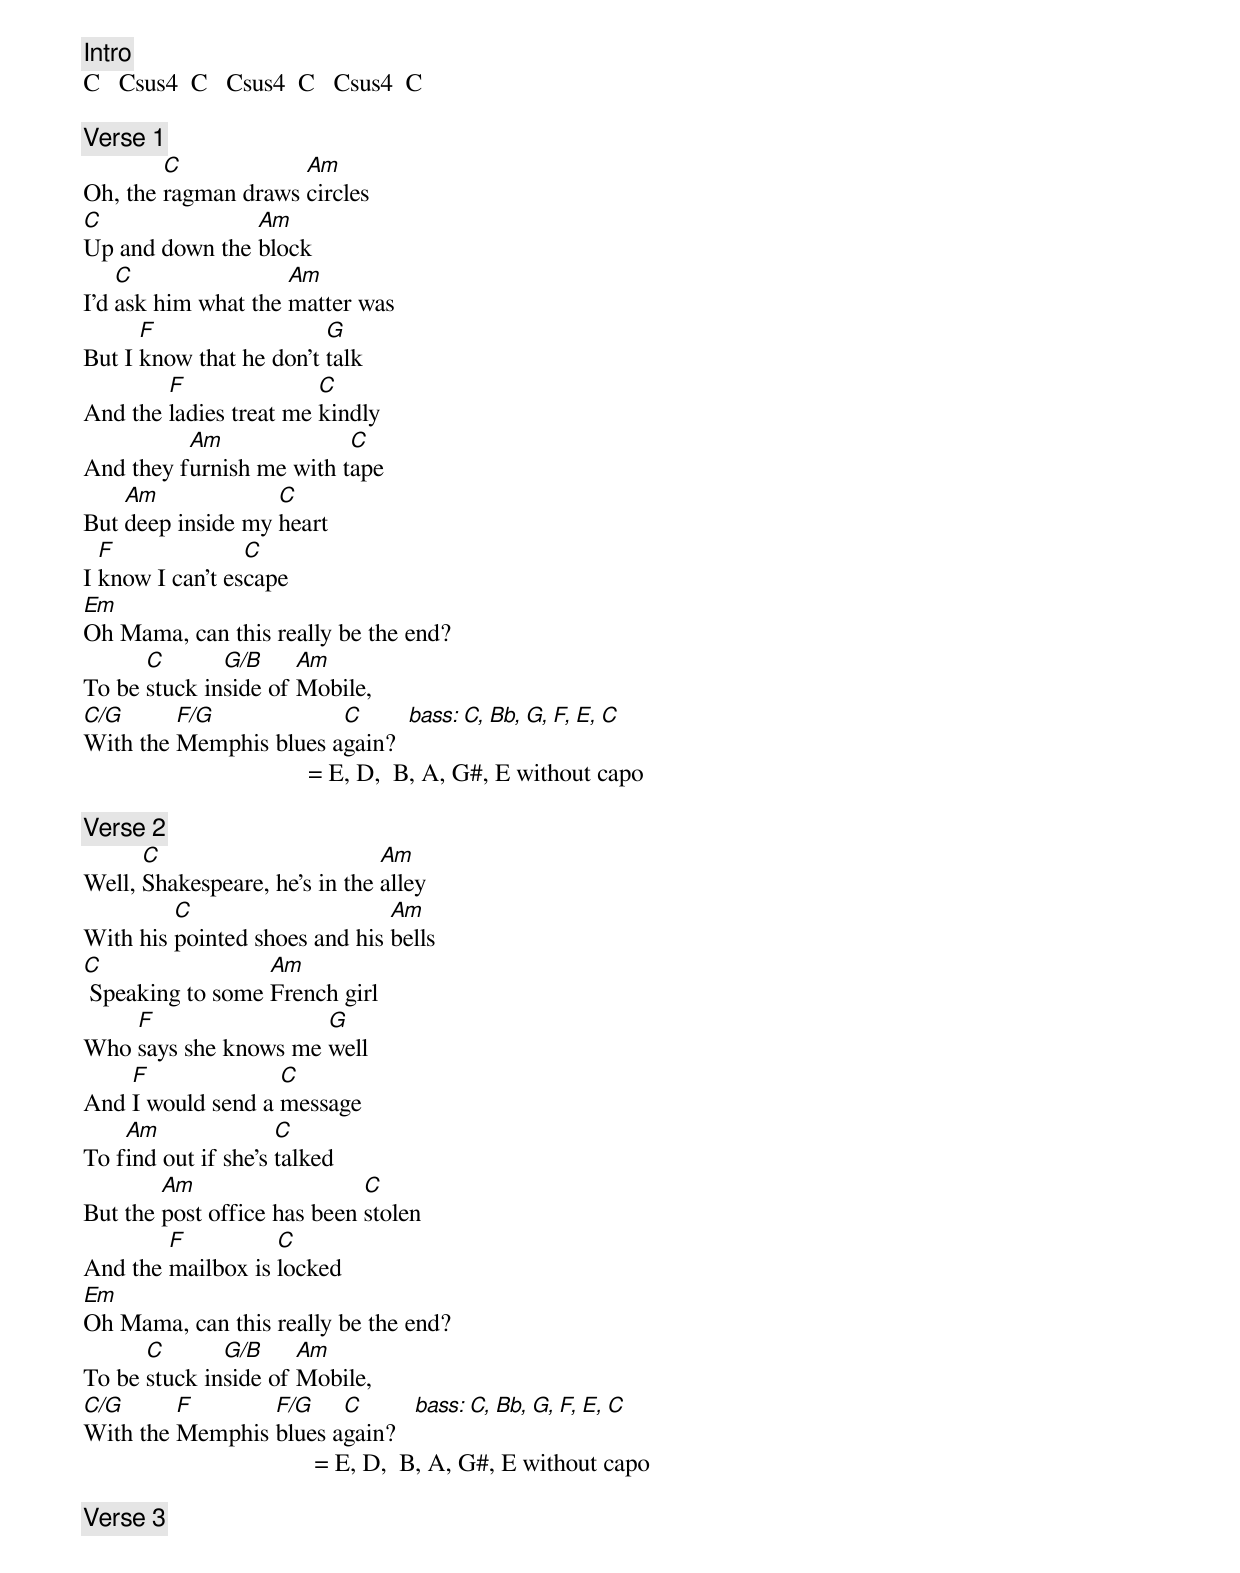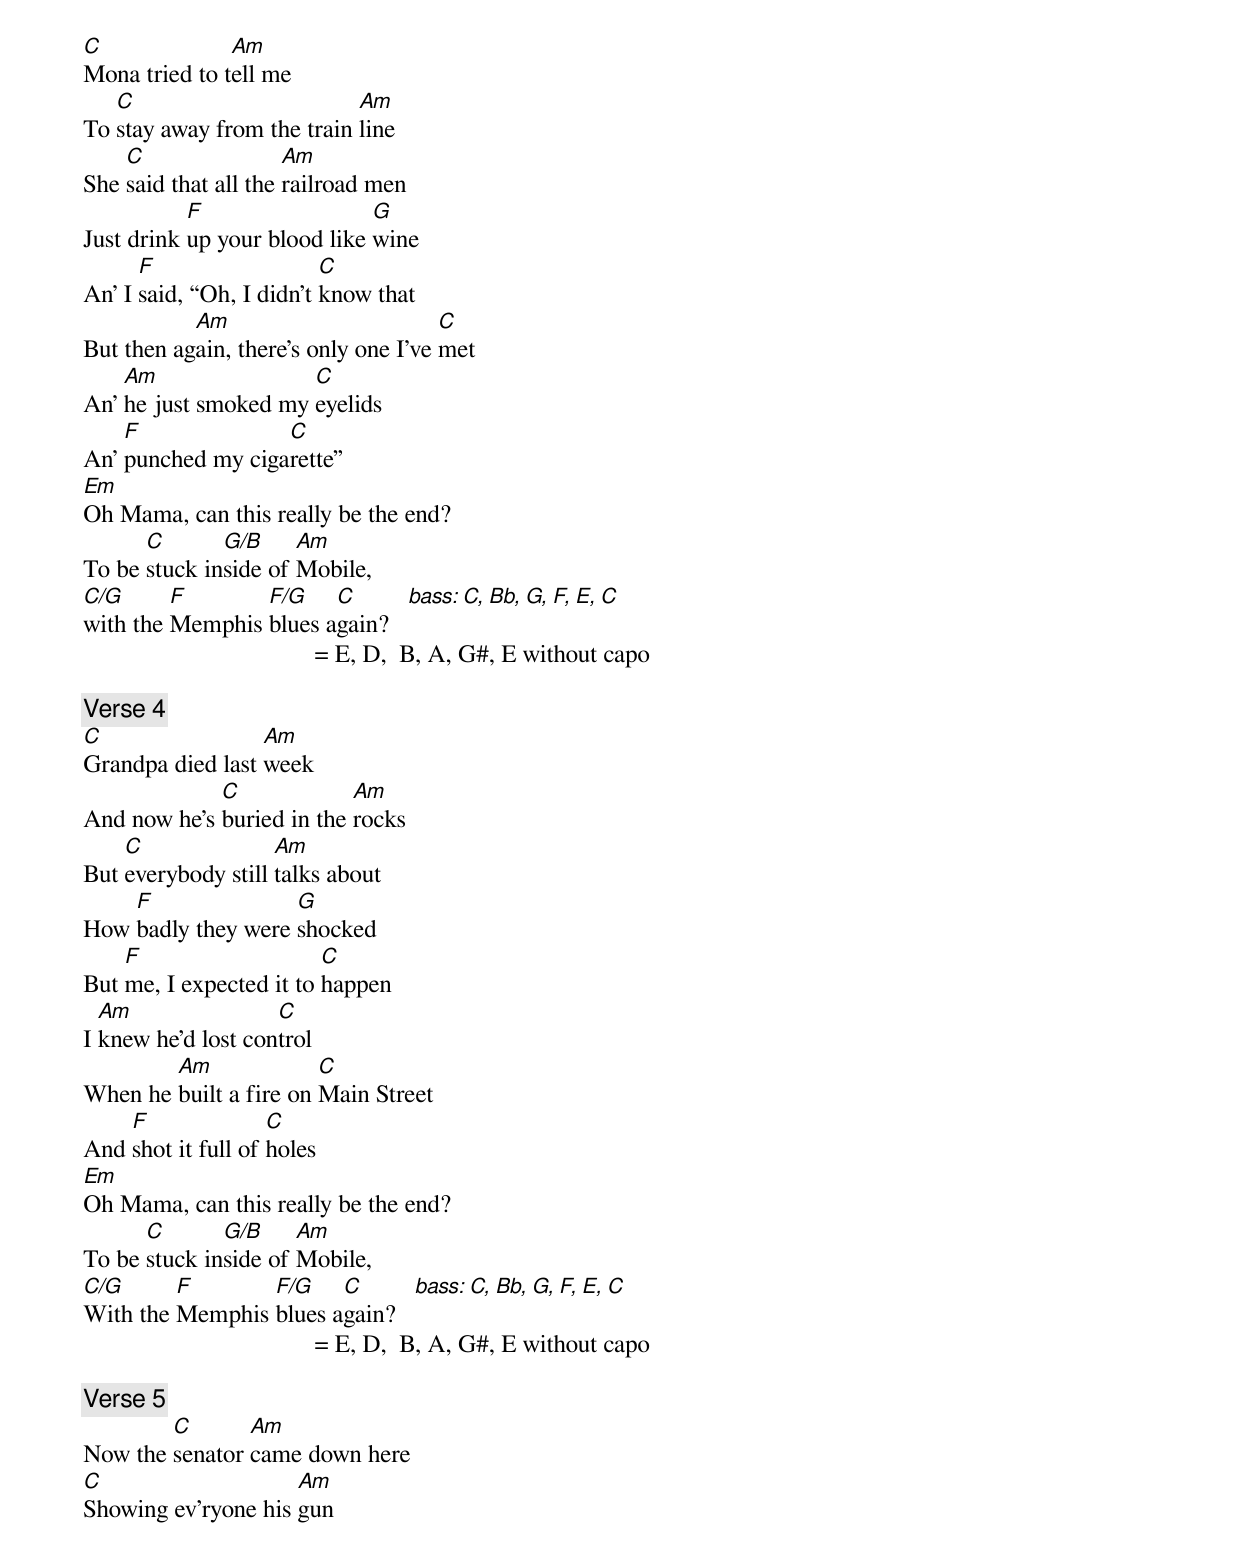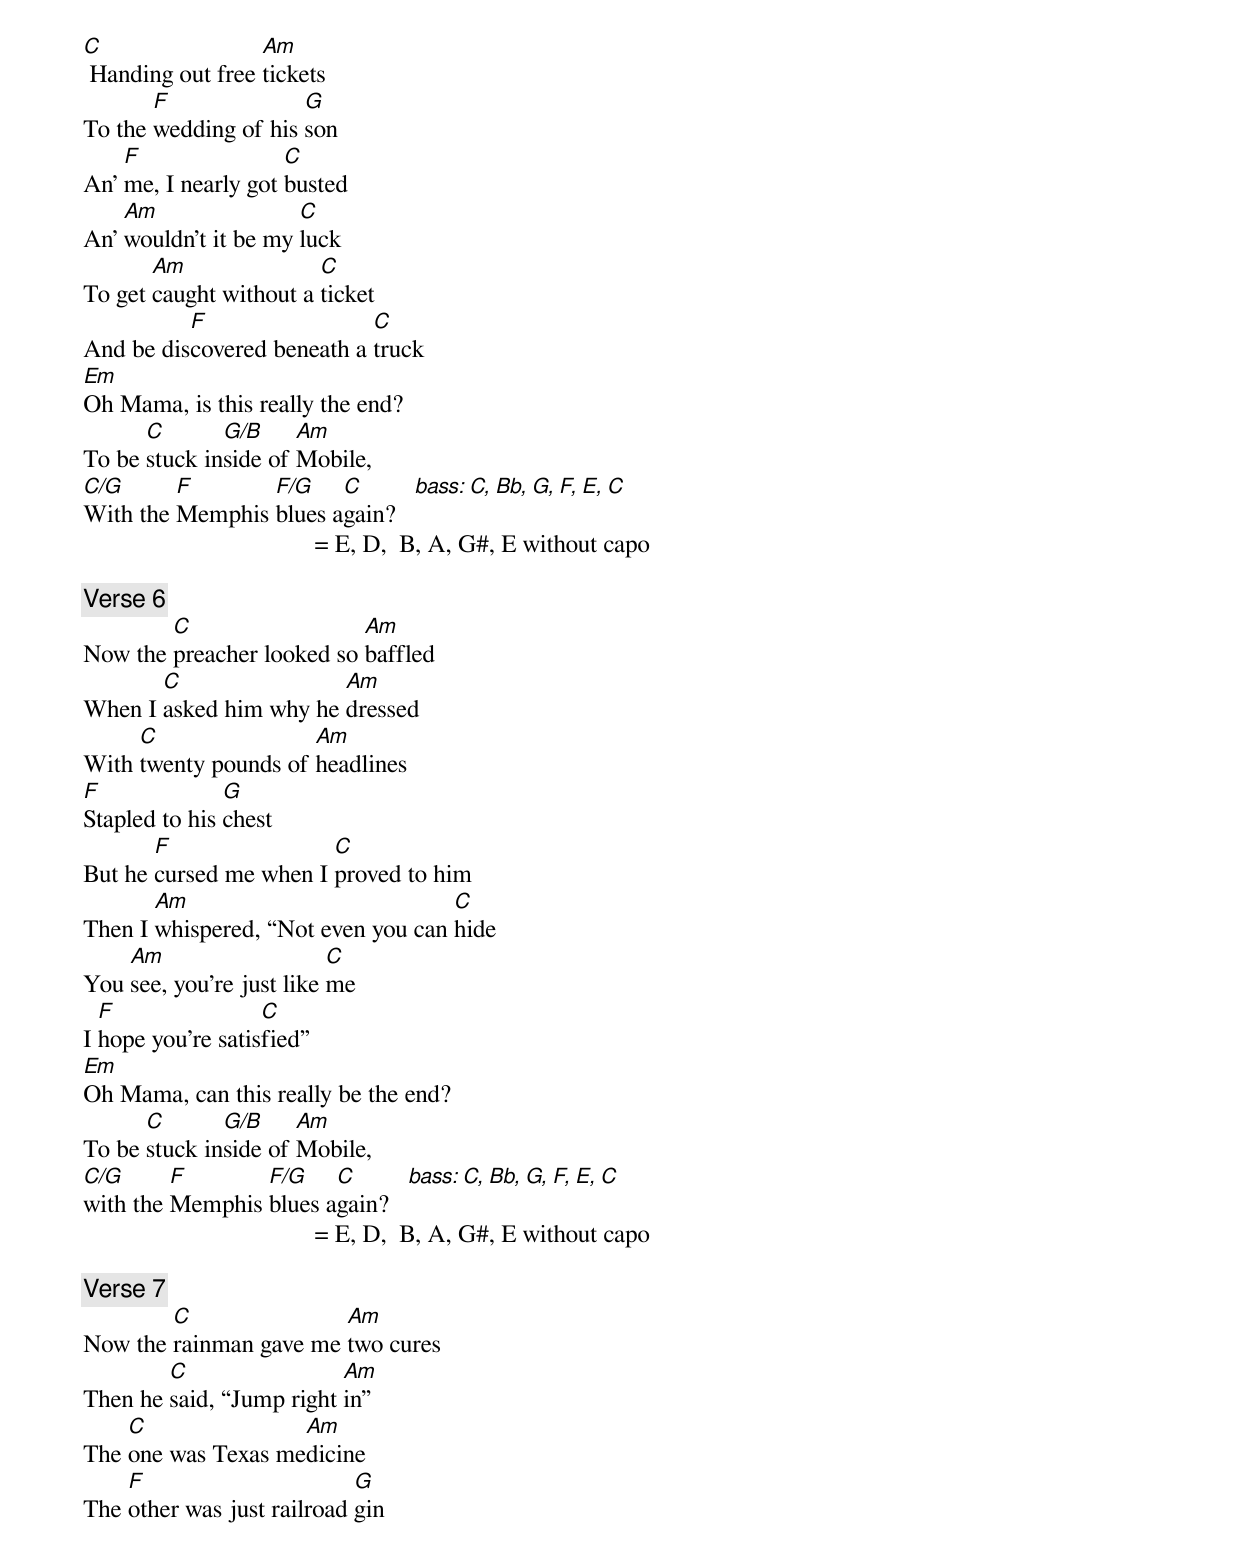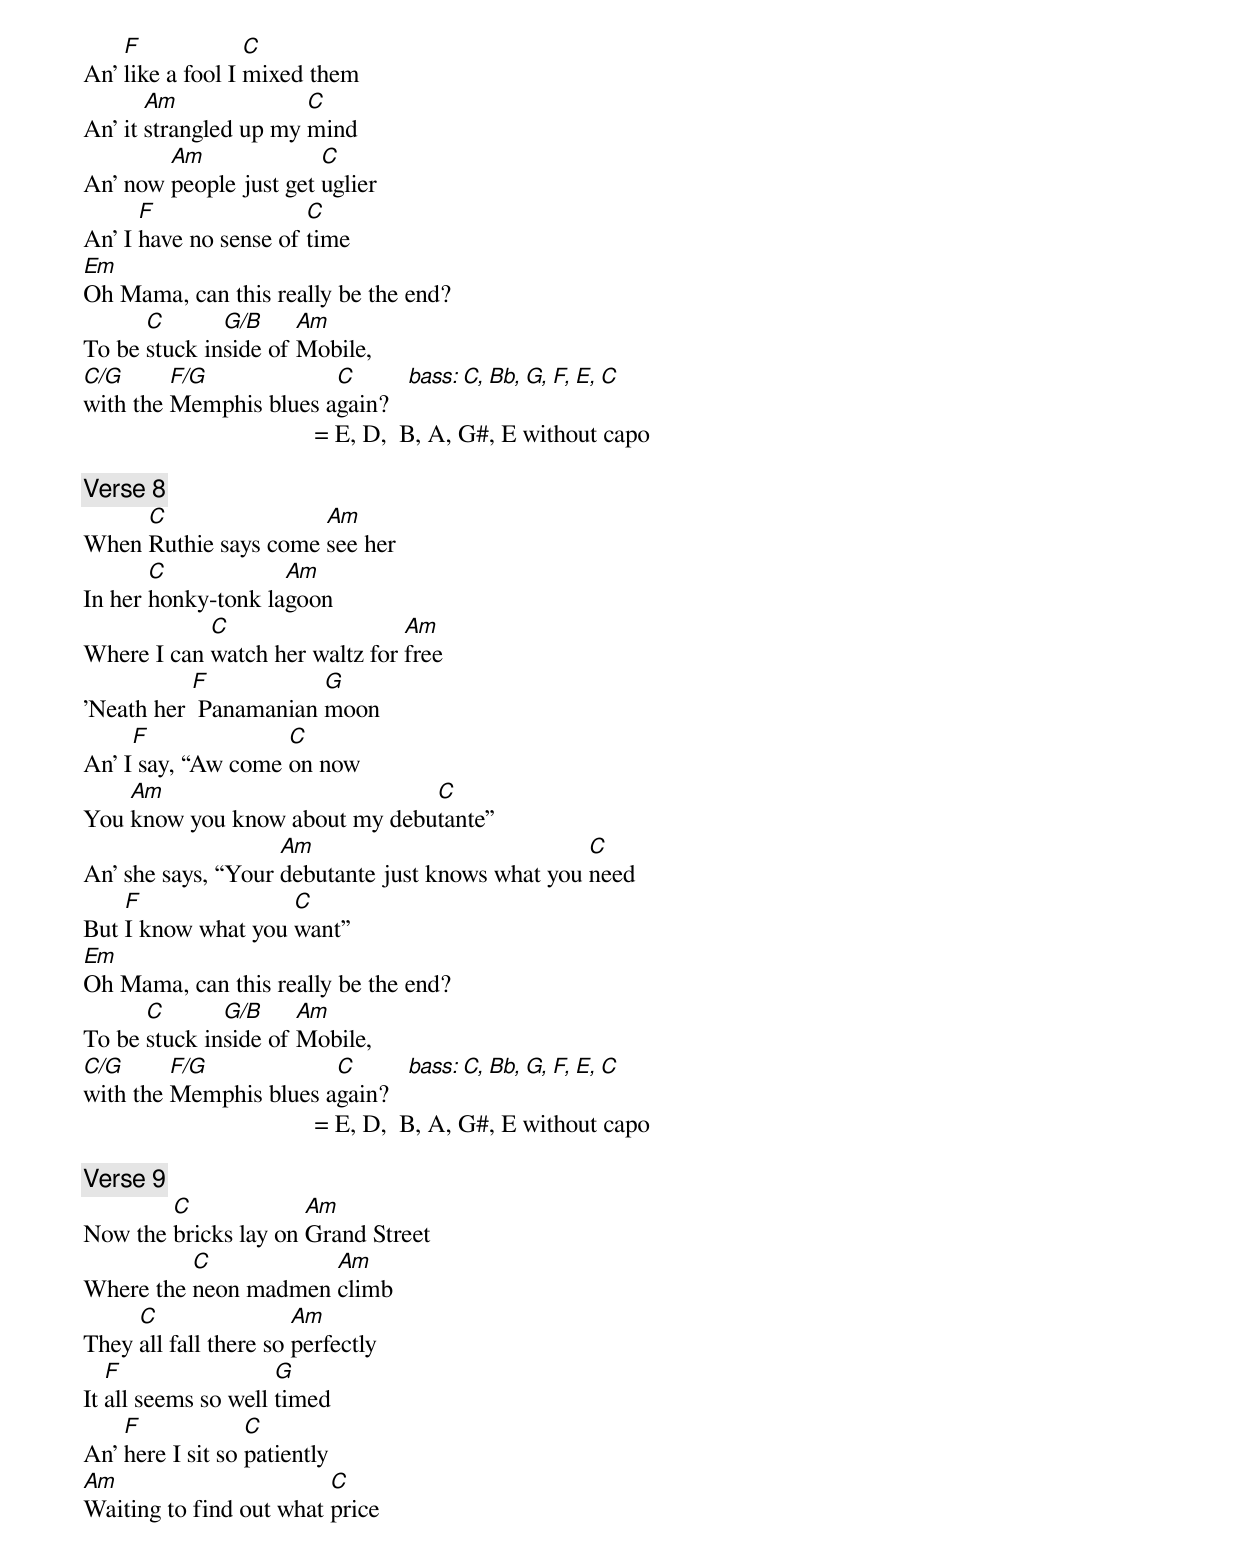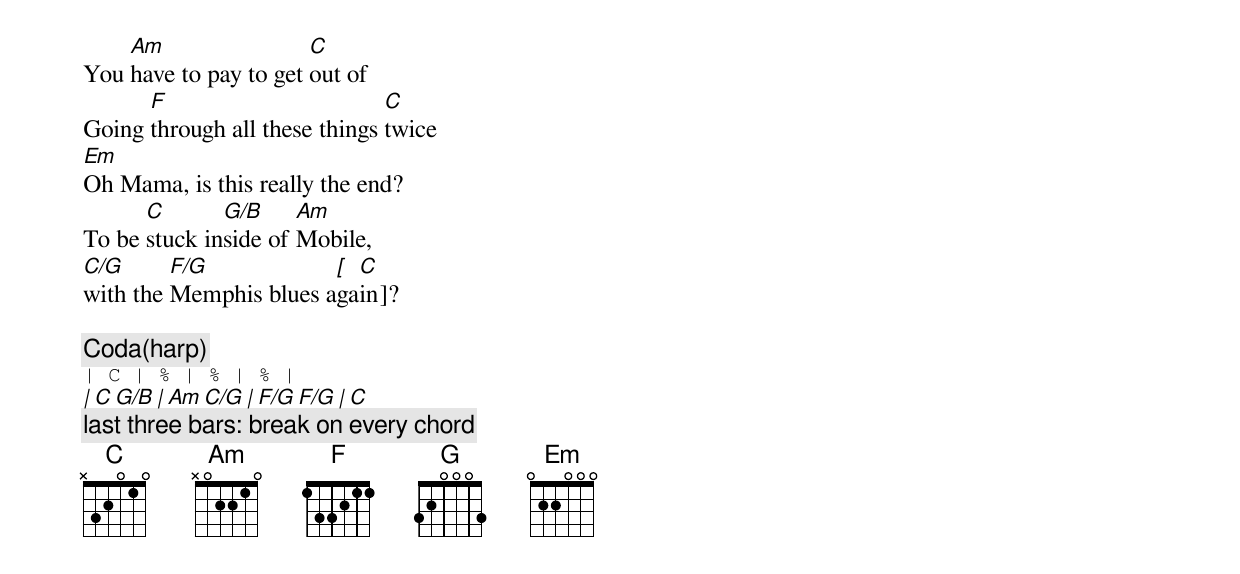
[Intro]
C   Csus4  C   Csus4  C   Csus4  C

[Verse 1]
        C            Am
Oh, the ragman draws circles
C               Am
Up and down the block
    C                Am
I’d ask him what the matter was
      F                  G
But I know that he don’t talk
        F               C
And the ladies treat me kindly
          Am              C
And they furnish me with tape
    Am             C
But deep inside my heart
  F              C
I know I can’t escape
Em
Oh Mama, can this really be the end?
      C       G/B     Am
To be stuck inside of Mobile,
C/G      F/G            C
With the Memphis blues again?  [bass: C, Bb, G, F, E, C]
                                    = E, D,  B, A, G#, E without capo

[Verse 2]
      C                        Am
Well, Shakespeare, he’s in the alley
         C                     Am
With his pointed shoes and his bells
C                 Am
 Speaking to some French girl
    F                 G
Who says she knows me well
    F              C
And I would send a message
    Am               C
To find out if she’s talked
        Am                   C
But the post office has been stolen
        F          C
And the mailbox is locked
Em
Oh Mama, can this really be the end?
      C       G/B     Am
To be stuck inside of Mobile,
C/G      F       F/G    C
With the Memphis blues again?   [bass: C, Bb, G, F, E, C]
                                     = E, D,  B, A, G#, E without capo

[Verse 3]
C              Am
Mona tried to tell me
   C                        Am
To stay away from the train line
    C                 Am
She said that all the railroad men
           F                  G
Just drink up your blood like wine
      F                   C
An’ I said, “Oh, I didn’t know that
           Am                         C
But then again, there’s only one I’ve met
    Am                C
An’ he just smoked my eyelids
    F              C
An’ punched my cigarette”
Em
Oh Mama, can this really be the end?
      C       G/B     Am
To be stuck inside of Mobile,
C/G      F       F/G    C
with the Memphis blues again?   [bass: C, Bb, G, F, E, C]
                                     = E, D,  B, A, G#, E without capo

[Verse 4]
C                 Am
Grandpa died last week
             C             Am
And now he’s buried in the rocks
    C               Am
But everybody still talks about
    F               G
How badly they were shocked
    F                    C
But me, I expected it to happen
  Am                C
I knew he’d lost control
        Am              C
When he built a fire on Main Street
    F               C
And shot it full of holes
Em
Oh Mama, can this really be the end?
      C       G/B     Am
To be stuck inside of Mobile,
C/G      F       F/G    C
With the Memphis blues again?   [bass: C, Bb, G, F, E, C]
                                     = E, D,  B, A, G#, E without capo

[Verse 5]
        C       Am
Now the senator came down here
C                    Am
Showing ev’ryone his gun
C                 Am
 Handing out free tickets
       F              G
To the wedding of his son
    F                C
An’ me, I nearly got busted
    Am                C
An’ wouldn’t it be my luck
       Am               C
To get caught without a ticket
          F                 C
And be discovered beneath a truck
Em
Oh Mama, is this really the end?
      C       G/B     Am
To be stuck inside of Mobile,
C/G      F       F/G    C
With the Memphis blues again?   [bass: C, Bb, G, F, E, C]
                                     = E, D,  B, A, G#, E without capo

[Verse 6]
        C                  Am
Now the preacher looked so baffled
       C                Am
When I asked him why he dressed
     C                Am
With twenty pounds of headlines
F              G
Stapled to his chest
       F                C
But he cursed me when I proved to him
       Am                           C
Then I whispered, “Not even you can hide
    Am                    C
You see, you’re just like me
  F                C
I hope you’re satisfied”
Em
Oh Mama, can this really be the end?
      C       G/B     Am
To be stuck inside of Mobile,
C/G      F       F/G    C
with the Memphis blues again?   [bass: C, Bb, G, F, E, C]
                                     = E, D,  B, A, G#, E without capo

[Verse 7]
        C               Am
Now the rainman gave me two cures
        C                 Am
Then he said, “Jump right in”
    C               Am
The one was Texas medicine
    F                       G
The other was just railroad gin
    F             C
An’ like a fool I mixed them
       Am              C
An’ it strangled up my mind
        Am              C
An’ now people just get uglier
      F                C
An’ I have no sense of time
Em
Oh Mama, can this really be the end?
      C       G/B     Am
To be stuck inside of Mobile,
C/G      F/G            C
with the Memphis blues again?   [bass: C, Bb, G, F, E, C]
                                     = E, D,  B, A, G#, E without capo

[Verse 8]
     C                Am
When Ruthie says come see her
       C            Am
In her honky-tonk lagoon
            C                   Am
Where I can watch her waltz for free
           F           G
’Neath her  Panamanian moon
     F              C
An’ I say, “Aw come on now
    Am                         C
You know you know about my debutante”
                    Am                            C
An’ she says, “Your debutante just knows what you need
    F               C
But I know what you want”
Em
Oh Mama, can this really be the end?
      C       G/B     Am
To be stuck inside of Mobile,
C/G      F/G            C
with the Memphis blues again?   [bass: C, Bb, G, F, E, C]
                                     = E, D,  B, A, G#, E without capo

[Verse 9]
        C             Am
Now the bricks lay on Grand Street
          C           Am
Where the neon madmen climb
     C                 Am
They all fall there so perfectly
   F                 G
It all seems so well timed
    F             C
An’ here I sit so patiently
Am                       C
Waiting to find out what price
    Am                 C
You have to pay to get out of
      F                        C
Going through all these things twice
Em
Oh Mama, is this really the end?
      C       G/B     Am
To be stuck inside of Mobile,
C/G      F/G            [ C ]
with the Memphis blues again?

[Coda](harp)
| C | % | % | % |
| C G/B | Am C/G | F/G F/G | C
  [last three bars: break on every chord]
